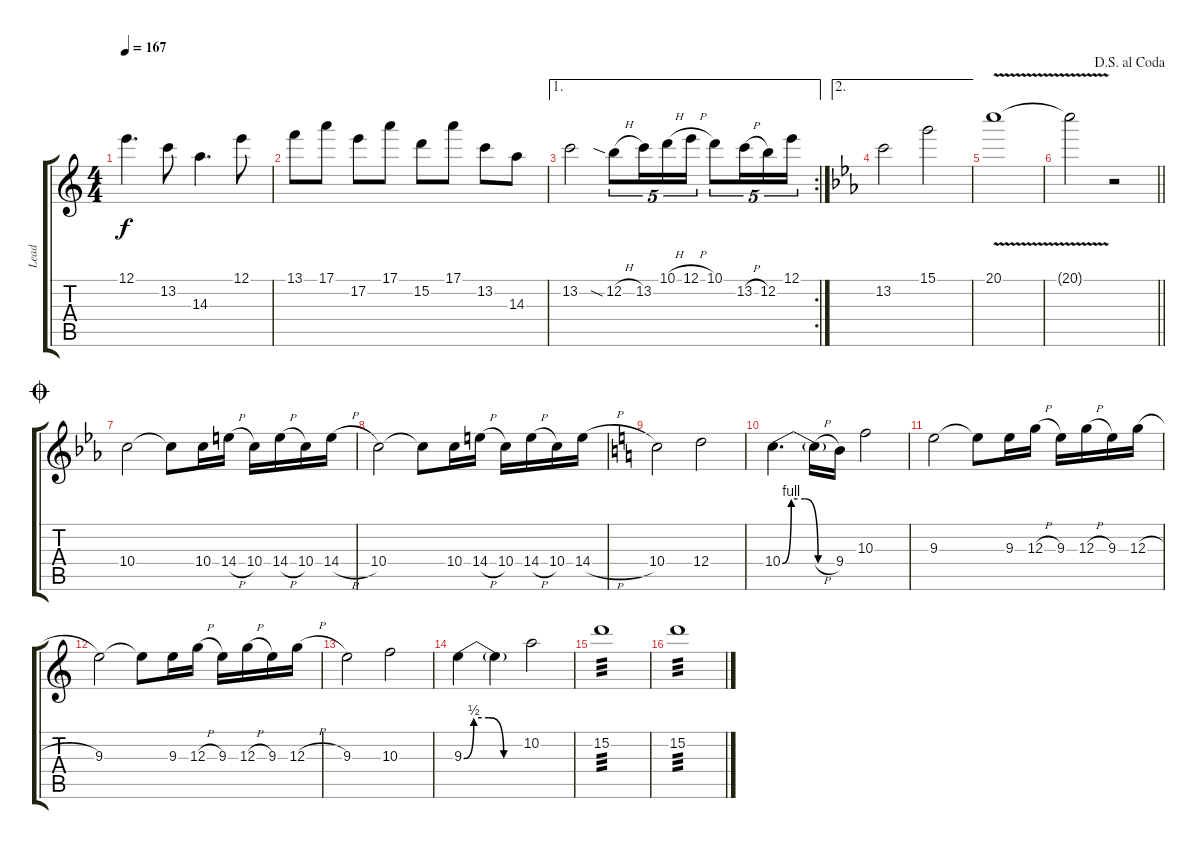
\track ("Lead" "Lead") {instrument distortionguitar}
\staff {score tabs}
\tuning (E4 B3 G3 D3 A2 E2) {hide}
\ts (4 4)
\tempo 167
\clef g2
\ks c
12.1.4{d dy f} 13.2.8 14.3.4{d} 12.1.8 |
13.1.8 17.1.8 17.2.8 17.1.8 15.2.8 17.1.8 13.2.8 14.3.8 |
\ae 1
\rc 2
13.2.2 12.2{sia h}.8{tu (5 4)} 13.2.16{tu (5 4)} 10.1{h}.16{tu (5 4)} 12.1{h}.16{tu (5 4)} 10.1.8{tu (5 4)} 13.2{h}.16{tu (5 4)} 12.2.16{tu (5 4)} 12.1.16{tu (5 4)} |
\ae 2
\ks eb
13.2.2 15.1.2 |
20.1{v}.1 |
\jump dalsegnoalcoda
\barLineRight lightlight
20.1{v t}.2 r.2 |
\jump coda
10.4.2 10.4{t}.8 10.4.16 14.4{h}.16 10.4.16 14.4{h}.16 10.4.16 14.4{h}.16 |
10.4.2 10.4{t}.8 10.4.16 14.4{h}.16 10.4.16 14.4{h}.16 10.4.16 14.4{h}.16 |
\ks c
10.4.2 12.4.2 |
10.4{be (custom 0 0 10 4 25 4 40 0 60 0)}.4{d} 10.4{h t}.16 9.4.16 10.3.2 |
9.3.2 9.3{t}.8 9.3.16 12.3{h}.16 9.3.16 12.3{h}.16 9.3.16 12.3{h}.16 |
9.3.2 9.3{t}.8 9.3.16 12.3{h}.16 9.3.16 12.3{h}.16 9.3.16 12.3{h}.16 |
9.3.2 10.3.2 |
9.3{be (custom 0 0 10 2 25 2 40 0 60 0)}.4 9.3{t}.4 10.2.2 |
15.2.1{tp 3} |
15.2.1{tp 3}
